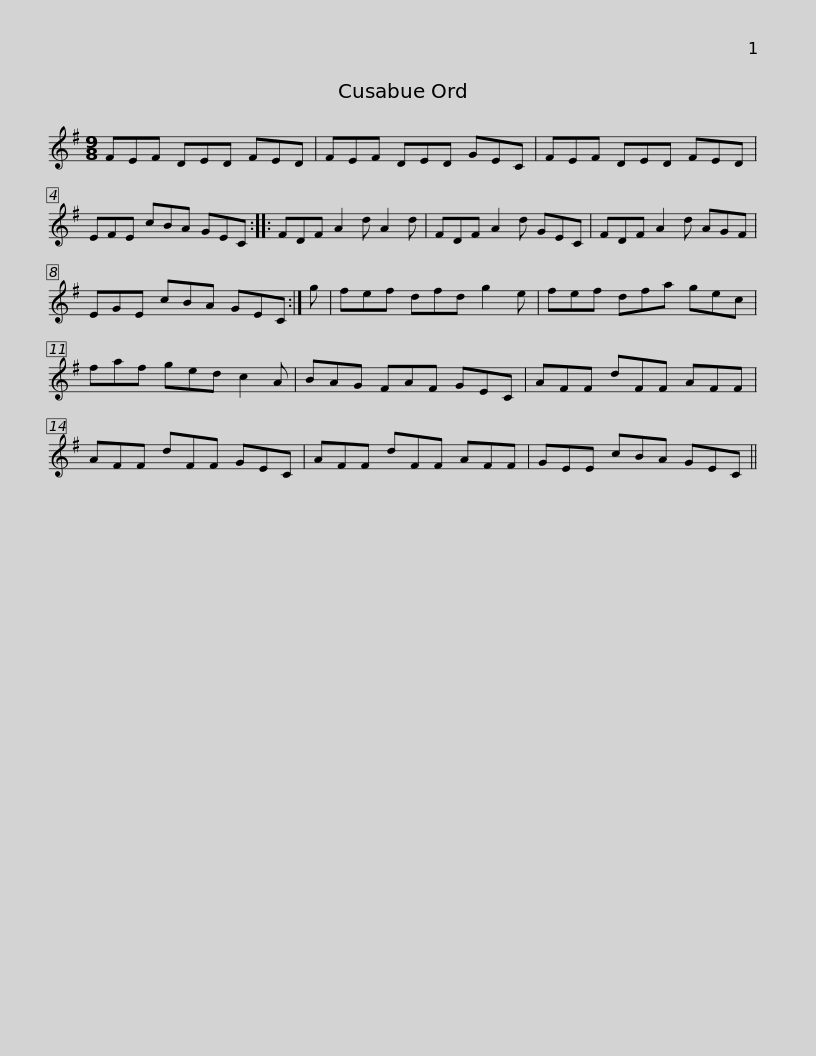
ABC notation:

X:1
L:1/8
M:9/8
I:linebreak $
K:G
V:1 treble
V:1
 FEF DED FED | FEF DED GEC | FEF DED FED | EFE cBA GEC :: FDF A2 d A2 d |$ %5
 FDF A2 d GEC | FDF A2 d AGF | EGE cBA GEC :| g | fef dfd g2 e | %10
 fef dfa gec |$ faf ged c2 A | BAG FAF GEC | AFF dFF AFF | AFF dFF GEC | %15
 AFF dFF AFF |$ GEE cBA GEC || %17
